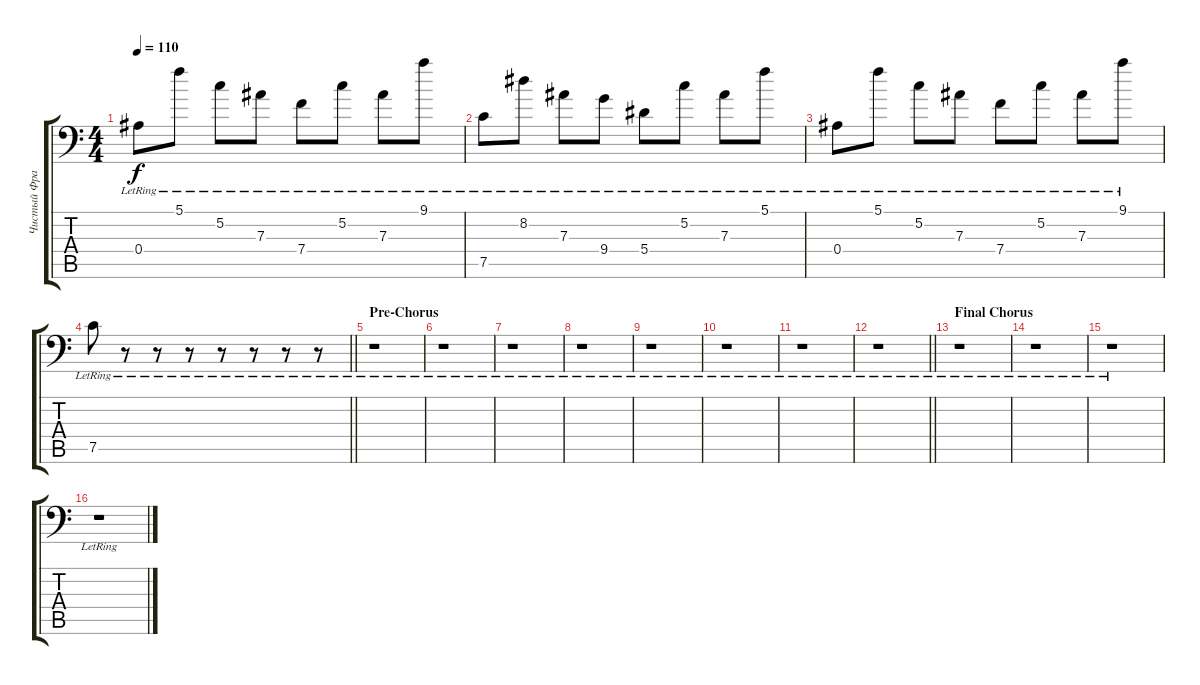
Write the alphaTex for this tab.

\track ("Чистый Французик Guitar" "Чистый Фра") {instrument electricguitarclean}
\staff {score tabs}
\tuning (C4 G3 Eb3 Bb2 F2 Bb1) {hide}
\ts (4 4)
\tempo 110
\clef f4
\ks c
0.4{lr}.8{dy f} 5.1{lr}.8 5.2{lr}.8 7.3{lr}.8 7.4{lr}.8 5.2{lr}.8 7.3{lr}.8 9.1{lr}.8 |
7.5{lr}.8 8.2{lr}.8 7.3{lr}.8 9.4{lr}.8 5.4{lr}.8 5.2{lr}.8 7.3{lr}.8 5.1{lr}.8 |
0.4{lr}.8 5.1{lr}.8 5.2{lr}.8 7.3{lr}.8 7.4{lr}.8 5.2{lr}.8 7.3{lr}.8 9.1{lr}.8 |
\barLineRight lightlight
7.5{lr}.8 r.8 r.8 r.8 r.8 r.8 r.8 r.8 |
\section ("" "Pre-Chorus")
r.1 |
r.1 |
r.1 |
r.1 |
r.1 |
r.1 |
r.1 |
\barLineRight lightlight
r.1 |
\section ("" "Final Chorus")
r.1 |
r.1 |
r.1 |
r.1
